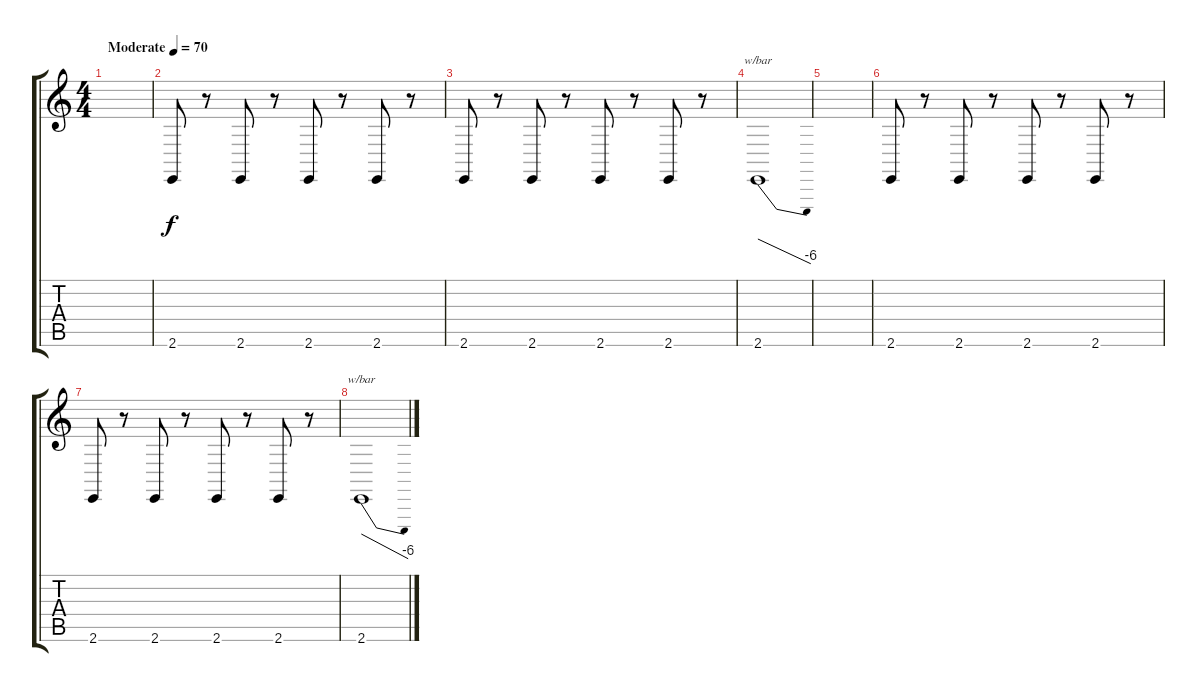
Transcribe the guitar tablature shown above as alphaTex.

\track "" {instrument brasssection}
\staff {score tabs}
\tuning (E4 B3 G3 D3 A2 D2) {hide}
\ts (4 4)
\tempo (70 "Moderate")
\clef g2
\ks c
|
2.6.8 r.8 2.6.8 r.8 2.6.8 r.8 2.6.8 r.8 |
2.6.8 r.8 2.6.8 r.8 2.6.8 r.8 2.6.8 r.8 |
2.6.1{tbe (dive default 0 0 60 -24)} |
|
2.6.8 r.8 2.6.8 r.8 2.6.8 r.8 2.6.8 r.8 |
2.6.8 r.8 2.6.8 r.8 2.6.8 r.8 2.6.8 r.8 |
2.6.1{tbe (dive default 0 0 60 -24)}
